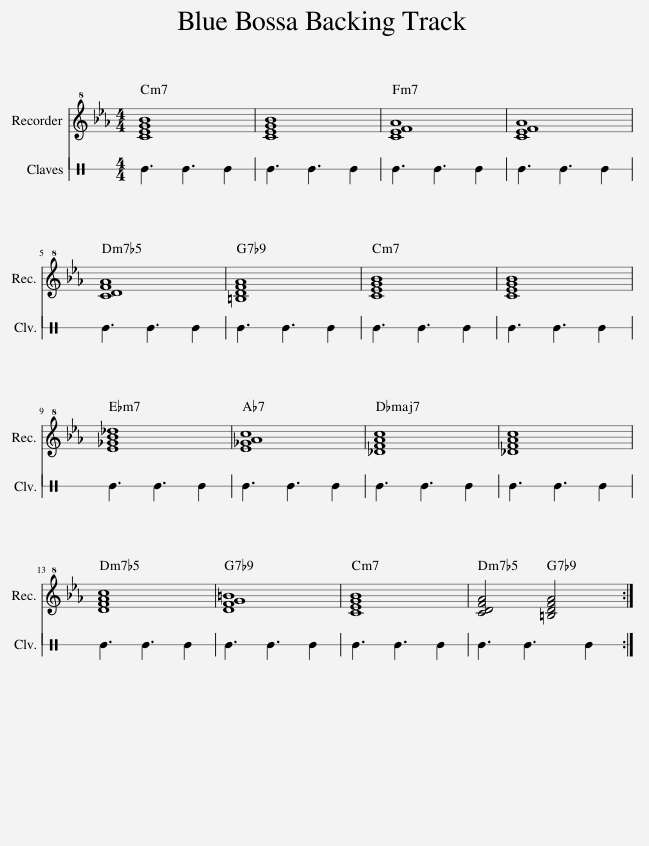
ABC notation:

X:1
%%score 1 2
L:1/8
M:4/4
I:linebreak $
K:Eb
V:1 treble+8
V:2 perc stafflines=1
K:none
V:1
 [CEGB]8 | [CEGB]8 | [CEFA]8 | [CEFA]8 |$ [CDFA]8 | %5
 [=B,DFA]8 | [CEGB]8 | [CEGB]8 |$ [E_GB_d]8 | [E_GAc]8 | %10
 [_DFAc]8 | [_DFAc]8 |$ [DFAc]8 | [DFG=B]8 | [CEGB]8 | %15
 [CDFA]4 [=B,DFA]4 :| %16
V:2
[K:C] E3 E3 E2 | E3 E3 E2 | E3 E3 E2 | E3 E3 E2 |$ E3 E3 E2 | %5
 E3 E3 E2 | E3 E3 E2 | E3 E3 E2 |$ E3 E3 E2 | E3 E3 E2 | %10
 E3 E3 E2 | E3 E3 E2 |$ E3 E3 E2 | E3 E3 E2 | E3 E3 E2 | %15
 E3 E3 E2 :| %16
